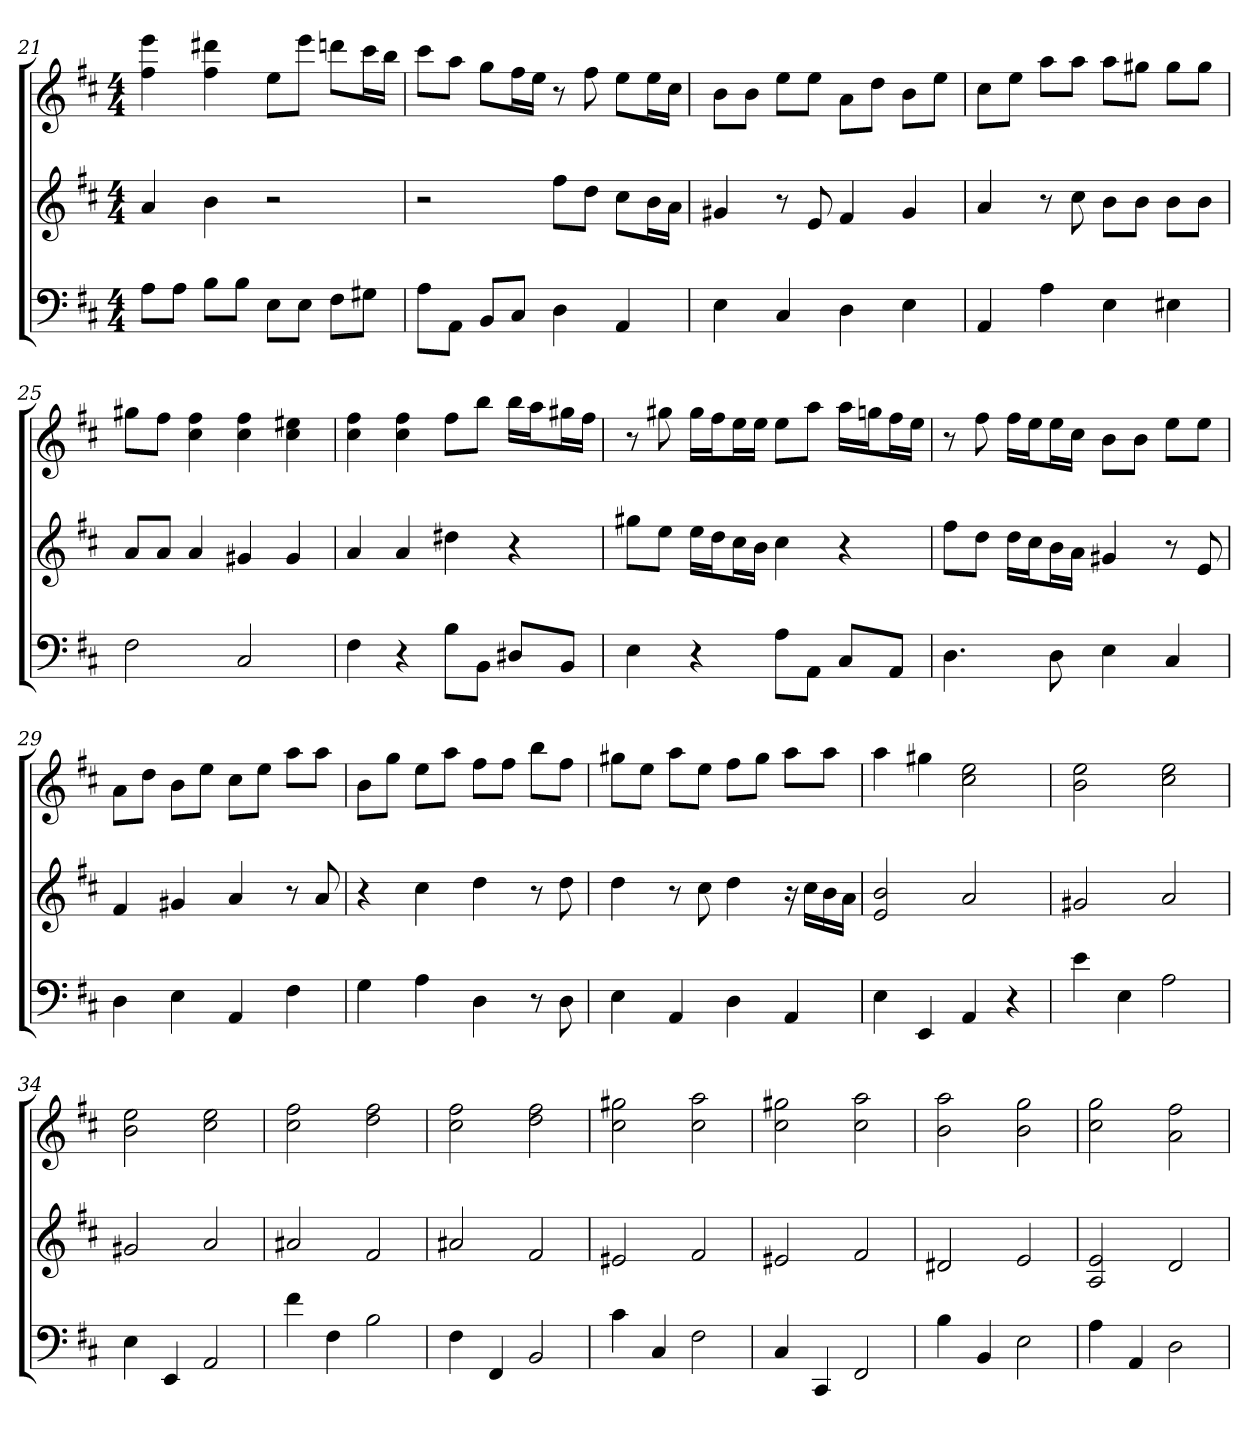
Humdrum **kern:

**kern	**kern	**kern
*part3	*part2	*part1
*staff3	*staff2	*staff1
*k[f#c#]	*k[f#c#]	*k[f#c#]
*D:	*D:	*D:
*M4/4	*M4/4	*M4/4
=21	=21	=21
8AL	4a	4ff# 4eee
8AJ	.	.
8BL	4b	4ff# 4ddd#X
8BJ	.	.
8EL	2r	8eeL
8EJ	.	8eeeJ
8F#L	.	8dddnL
8G#XJ	.	16ccc#L
.	.	16bbJJ
=22	=22	=22
8AL	2r	8ccc#L
8AAJ	.	8aaJ
8BBL	.	8ggL
8C#J	.	16ff#L
.	.	16eeJJ
4D	8ff#L	8r
.	8ddJ	8ff#
4AA	8cc#L	8eeL
.	16bL	16eeL
.	16aJJ	16cc#JJ
=23	=23	=23
4E	4g#X	8bL
.	.	8bJ
4C#	8r	8eeL
.	8e	8eeJ
4D	4f#	8aL
.	.	8ddJ
4E	4g#	8bL
.	.	8eeJ
=24	=24	=24
4AA	4a	8cc#L
.	.	8eeJ
4A	8r	8aaL
.	8cc#	8aaJ
4E	8bL	8aaL
.	8bJ	8gg#XJ
4E#X	8bL	8gg#L
.	8bJ	8gg#J
=25	=25	=25
2F#	8aL	8gg#XL
.	8aJ	8ff#J
.	4a	4cc# 4ff#
2C#	4g#X	4cc# 4ff#
.	4g#	4cc# 4ee#X
=26	=26	=26
4F#	4a	4cc# 4ff#
4r	4a	4cc# 4ff#
8BL	4dd#X	8ff#L
8BBJ	.	8bbJ
8D#XL	4r	16bbLL
.	.	16aaJ
8BBJ	.	16gg#XL
.	.	16ff#JJ
=27	=27	=27
4E	8gg#XL	8r
.	8eeJ	8gg#X
4r	16eeLL	16gg#LL
.	16ddJ	16ff#J
.	16cc#L	16eeL
.	16bJJ	16eeJJ
8AL	4cc#	8eeL
8AAJ	.	8aaJ
8C#L	4r	16aaLL
.	.	16ggnJ
8AAJ	.	16ff#L
.	.	16eeJJ
=28	=28	=28
4.D	8ff#L	8r
.	8ddJ	8ff#
.	16ddLL	16ff#LL
.	16cc#J	16eeJ
8D	16bL	16eeL
.	16aJJ	16cc#JJ
4E	4g#X	8bL
.	.	8bJ
4C#	8r	8eeL
.	8e	8eeJ
=29	=29	=29
4D	4f#	8aL
.	.	8ddJ
4E	4g#X	8bL
.	.	8eeJ
4AA	4a	8cc#L
.	.	8eeJ
4F#	8r	8aaL
.	8a	8aaJ
=30	=30	=30
4G	4r	8bL
.	.	8ggJ
4A	4cc#	8eeL
.	.	8aaJ
4D	4dd	8ff#L
.	.	8ff#J
8r	8r	8bbL
8D	8dd	8ff#J
=31	=31	=31
4E	4dd	8gg#XL
.	.	8eeJ
4AA	8r	8aaL
.	8cc#	8eeJ
4D	4dd	8ff#L
.	.	8gg#J
4AA	16r	8aaL
.	16cc#LL	.
.	16b	8aaJ
.	16aJJ	.
=32	=32	=32
4E	2e 2b	4aa
4EE	.	4gg#X
4AA	2a	2cc# 2ee
4r	.	.
=33	=33	=33
4e	2g#X	2b 2ee
4E	.	.
2A	2a	2cc# 2ee
=34	=34	=34
4E	2g#X	2b 2ee
4EE	.	.
2AA	2a	2cc# 2ee
=35	=35	=35
4f#	2a#X	2cc# 2ff#
4F#	.	.
2B	2f#	2dd 2ff#
=36	=36	=36
4F#	2a#X	2cc# 2ff#
4FF#	.	.
2BB	2f#	2dd 2ff#
=37	=37	=37
4c#	2e#X	2cc# 2gg#X
4C#	.	.
2F#	2f#	2cc# 2aa
=38	=38	=38
4C#	2e#X	2cc# 2gg#X
4CC#	.	.
2FF#	2f#	2cc# 2aa
=39	=39	=39
4B	2d#X	2b 2aa
4BB	.	.
2E	2e	2b 2gg
=40	=40	=40
4A	2A 2e	2cc# 2gg
4AA	.	.
2D	2d	2a 2ff#
=	=	=
*-	*-	*-
